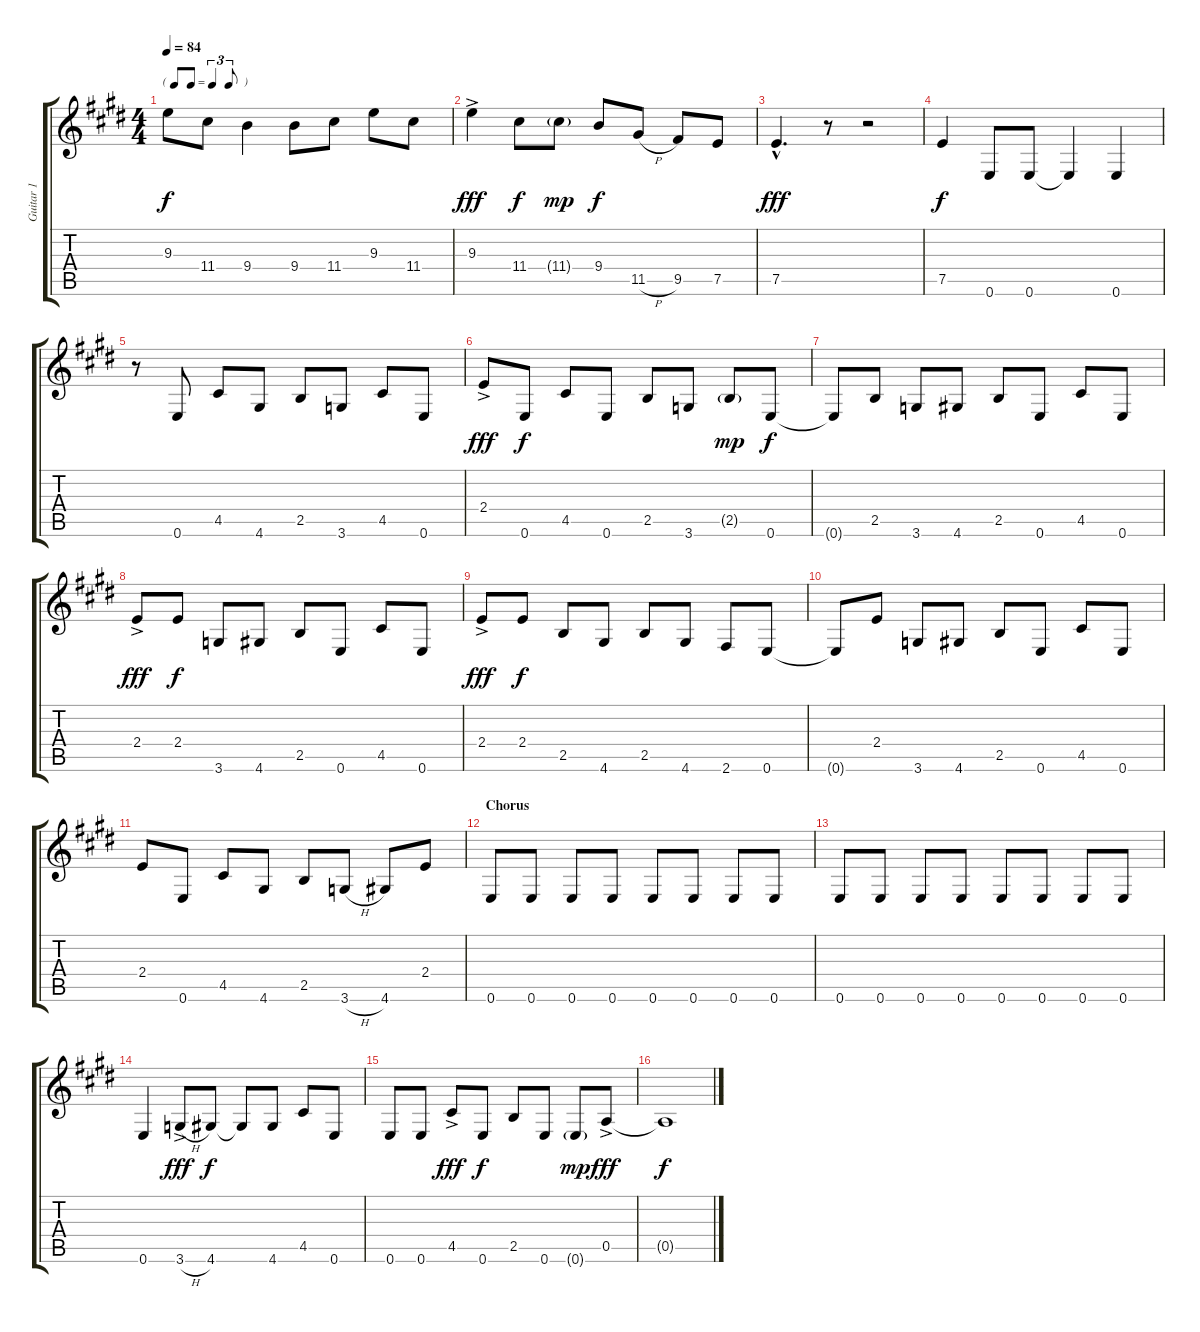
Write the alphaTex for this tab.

\track ("Guitar 1" "Guitar 1") {instrument acousticguitarsteel}
\staff {score tabs}
\tuning (E4 B3 G3 D3 A2 E2) {hide}
\ts (4 4)
\tf triplet8th
\tempo 84
\clef g2
\ks e
9.3{t}.8{dy f} 11.4.8 9.4.4 9.4.8 11.4.8 9.3.8 11.4.8 |
9.3{ac}.4{dy fff} 11.4.8{dy f} 11.4{g}.8{dy mp} 9.4.8{dy f} 11.5{h}.8 9.5.8 7.5.8 |
7.5{hac}.4{d dy fff} r.8 r.2 |
7.5.4{dy f} 0.6.8 0.6.8 0.6{t}.4 0.6.4 |
r.8 0.6.8 4.5.8 4.6.8 2.5.8 3.6.8 4.5.8 0.6.8 |
2.4{ac}.8{dy fff} 0.6.8{dy f} 4.5.8 0.6.8 2.5.8 3.6.8 2.5{g}.8{dy mp} 0.6.8{dy f} |
0.6{t}.8 2.5.8 3.6.8 4.6.8 2.5.8 0.6.8 4.5.8 0.6.8 |
2.4{ac}.8{dy fff} 2.4.8{dy f} 3.6.8 4.6.8 2.5.8 0.6.8 4.5.8 0.6.8 |
2.4{ac}.8{dy fff} 2.4.8{dy f} 2.5.8 4.6.8 2.5.8 4.6.8 2.6.8 0.6.8 |
0.6{t}.8 2.4.8 3.6.8 4.6.8 2.5.8 0.6.8 4.5.8 0.6.8 |
2.4.8 0.6.8 4.5.8 4.6.8 2.5.8 3.6{h}.8 4.6.8 2.4.8 |
\section ("" "Chorus")
0.6.8 0.6.8 0.6.8 0.6.8 0.6.8 0.6.8 0.6.8 0.6.8 |
0.6.8 0.6.8 0.6.8 0.6.8 0.6.8 0.6.8 0.6.8 0.6.8 |
0.6.4 3.6{h ac}.8{dy fff} 4.6.8{dy f} 4.6{t}.8 4.6.8 4.5.8 0.6.8 |
0.6.8 0.6.8 4.5{ac}.8{dy fff} 0.6.8{dy f} 2.5.8 0.6.8 0.6{g}.8{dy mp} 0.5{ac}.8{dy fff} |
0.5{t}.1{dy f}
